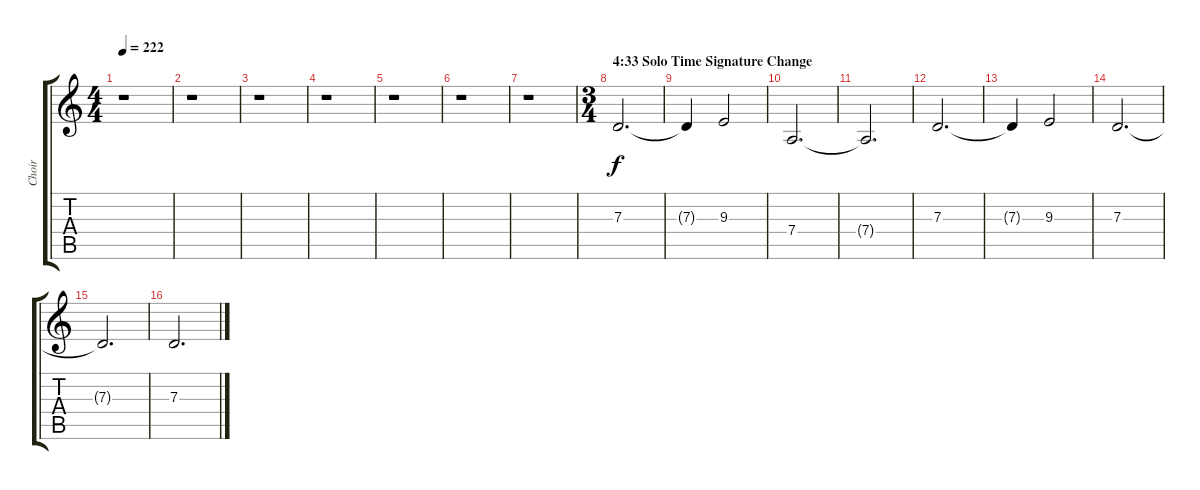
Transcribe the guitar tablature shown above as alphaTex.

\track ("Choir" "Choir") {instrument choiraahs}
\staff {score tabs}
\tuning (E4 B3 G3 D3 A2 E2) {hide}
\ts (4 4)
\tempo 222
\clef g2
\ks c
r.1{dy f} |
r.1 |
r.1 |
r.1 |
r.1 |
r.1 |
r.1 |
\ts (3 4)
\section ("" "4:33 Solo Time Signature Change")
7.3.2{d} |
7.3{t}.4 9.3.2 |
7.4.2{d} |
7.4{t}.2{d} |
7.3.2{d} |
7.3{t}.4 9.3.2 |
7.3.2{d} |
7.3{t}.2{d} |
7.3.2{d}
